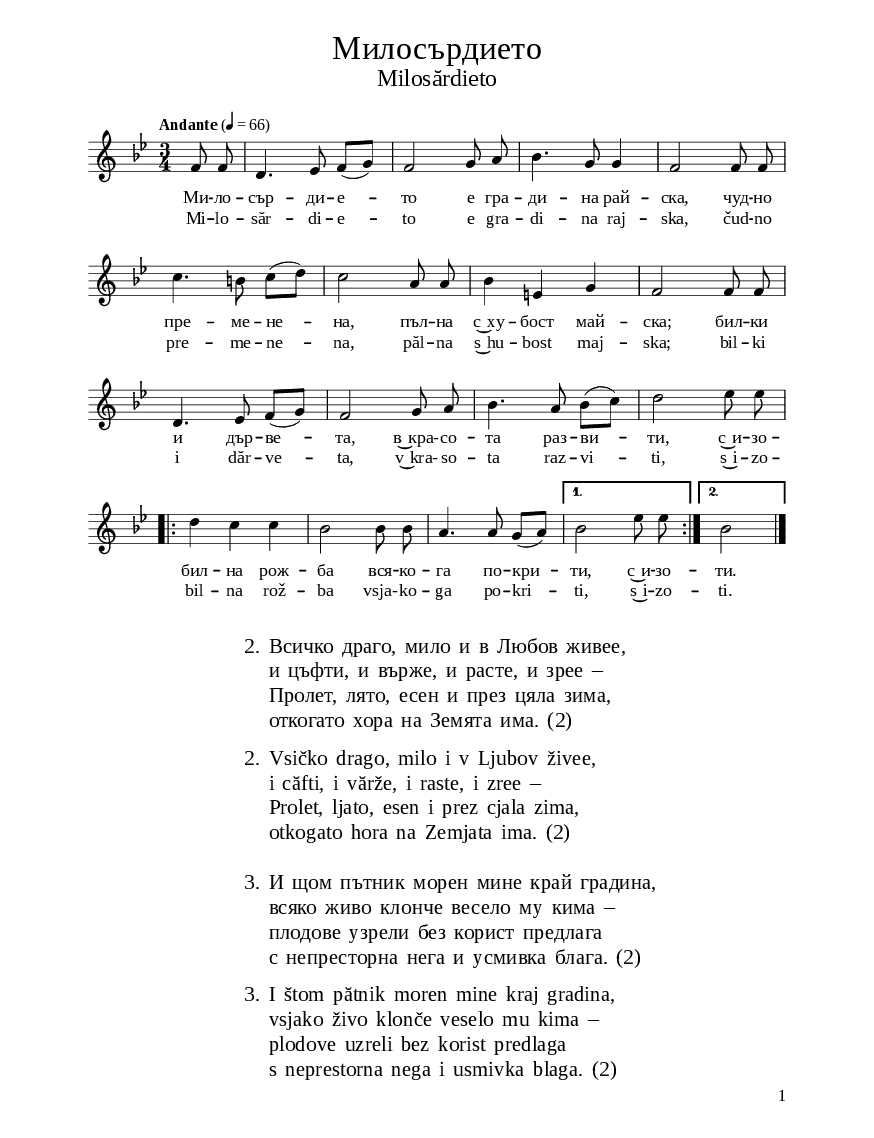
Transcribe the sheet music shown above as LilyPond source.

\version "2.24.2"

% include paper part and global functions
\include "include/globals.ily"

\bookpart {
  \label #'ref038
  \tocItem \markup "Милосърдието – Milosărdieto"
  \include "include/bookpart-paper.ily"
  \score {
    \include "include/score-layout.ily"

    \new Voice \absolute {
      \clef treble
      \key bes \major
      \time 3/4
      \tempoFunc "Andante" 4 "66"
      \autoBeamOff
      \partial 4
      \autoBeamOff
      f'8 f'8 | d'4. es'8 f' ([ g' ]) |  f'2 g'8 a' |  bes'4. g'8 g'4 |  f'2 f'8 f' \break |
      c''4. b'8 c'' ([ d'' ]) |c''2 a'8 a' | bes'4 e' g' | f'2 f'8 f' \break |
      d'4. es'8 f' ([ g' ]) | f'2 g'8 a' | bes'4. a'8 bes' ([ c'' ]) | d''2 es''8 es'' \break
      \repeat volta 2 {d''4 c'' c'' bes'2 bes'8 bes' | a'4. a'8 g' ( [a'] ) |}
      \alternative { { bes'2 es''8 es'' } {  bes'2 \bar "|." \break } }
    }


    \addlyrics {
      Ми -- ло -- сър -- ди -- е -- то е гра -- ди -- на рай --
      ска, чуд -- но пре -- ме -- не -- на, пъл -- на
      с~ху -- бост май -- ска; бил -- ки и дър -- ве --
      та, "в~кра-" -- со -- та раз -- ви -- ти, с~и -- зо
      -- бил -- на рож -- ба вся -- ко -- га по -- кри
      -- ти, с~и -- зо -- ти.
    }

    \addlyrics {
      Mi -- lo -- săr -- di -- e -- to e gra -- di -- na raj --
      ska, čud -- no pre -- me -- ne -- na, păl -- na
      s~hu -- bost maj -- ska; bil -- ki i dăr -- ve --
      ta, "v~kra-" -- so -- ta raz -- vi -- ti, s~i -- zo
      -- bil -- na rož -- ba "vsja-" -- ko -- ga po -- kri
      -- ti, s~i -- zo -- ti.
    }

    \header {
      title = \titleFunc "Милосърдието" "Milosărdieto"
    }

    \midi{}

  } % score



  \markup \fontsize #bgCoupletFontSize {
    \hspace #15
    \override #`(baseline-skip . ,bgCoupletBaselineSkip)
    \column {
      \line {2. Всичко драго, мило и в Любов живее,}

      \line {"   "и цъфти, и върже, и расте, и зрее  –}

      \line {"   "Пролет, лято, есен и през цяла зима,}

      \line {"   "откогато хора на Земята има. (2)}
      \vspace #0.4

      \line {2. Vsičko drago, milo i v Ljubov živee,}

      \line {"   "i căfti, i vărže, i raste, i zree  –}

      \line {"   "Prolet, ljato, esen i prez cjala zima,}

      \line {"   "otkogato hora na Zemjata ima. (2)}
      \line { " " }

      \line {3. И щом пътник морен мине край градина,}

      \line {"   "всяко живо клонче весело му кима –}

      \line {"   "плодове узрели без корист предлага}

      \line {"   "с непресторна нега и усмивка блага. (2)}
      \vspace #0.4
      \line {3. I štom pătnik moren mine kraj gradina,}

      \line {"   "vsjako živo klonče veselo mu kima –}

      \line {"   "plodove uzreli bez korist predlaga}

      \line {"   "s neprestorna nega i usmivka blaga. (2)}


    }


  } % markup

  \pageBreak

  \markup \fontsize #bgCoupletFontSize {
    \hspace #15
    \override #`(baseline-skip . ,bgCoupletBaselineSkip)
    \column {

      \line {4. Бедни и богати, здрави или болни, }

      \line {"   "и по всяко време тука са доволни, }

      \line {"   "че сменяват в Радост грижите, хомота, }

      \line {"   " и с утеха виждат смисъл във живота. (2) }
      \vspace #0.4
      \line {4. Bedni i bogati, zdravi ili bolni, }

      \line {"   "i po vsjako vreme tuka sa dovolni, }

      \line {"   "če smenjavat v Radost grižite, homota, }

      \line {"   " i s uteha viždat smisăl văv života. (2) }
      \line { " " }

      \line {5. Затуй, който дири истинска победа,}

      \line {"   "рай такъв прекрасен нека си отгледа;}

      \line {"   "няма да се свърши щастие за него,}

      \line {"   "ще го благославят и Земя, и Небо. (2)}
      \vspace #0.4
      \line {5. Zatuj, kojto diri istinska pobeda,}

      \line {"   "raj takăv prekrasen neka si otgleda;}

      \line {"   "njama da se svărši štastie za nego,}

      \line {"   "šte go blagoslavjat i Zemja, i Nebo. (2)}
    }


  } % markup


  \markup \empty-two

  % include foreign translation(s) of the song
  \version "2.20.0"

\markup \fill-line { \fontsize #6 "Die Barmherzigkeit" }
\markup \null
\markup \null
\markup \fontsize #+2.5 {
  \hspace #6
  \override #'(baseline-skip . 2)
  \column {
    \line { "   " }
    \line { 1. Die Barmherzigkeit ist ein Paradiesgarten, }

    \line { "   " wunderschön geschmückt, erfüllt von der Maischönheit;  }

    \line { "   " Kräuter und Bäume, entwickelt in Schönheit, }

    \line { "   " immerdar reichlich bedeckt mit Früchten. (2)  }
    \line { "   " }

    \line { 2. Alles Wertvolle und Liebe lebt in Liebe,  }

    \line { "   " blüht, bildet Frucht, gedeiht und reift. }

    \line { "   " Frühling, Sommer, Herbst und Winter,  }

    \line { "   " seitdem es Menschen auf der Erde gibt. (2)}
    \line { "   " }

    \line { 3. Und wenn ein müder Reisender am Garten vorbeikommt, }

    \line { "   " begrüßt ihn freundlich jedes kleine, lebendige Ästchen  }

    \line { "   " und bietet ihm uneigennützig die reifen Früchte }

    \line { "   " mit einer aufrichtigen Wonne und mit einem gütigen Lächeln an. (2)}
    \line { "   " }

    \line { 4. Arme und Reiche, Gesunde oder Kranke }

    \line { "   " sind in jeder Zeit hier zufrieden,  }

    \line { "   " dass sie die Sorgen und das Joch in Freude verwandeln,  }

    \line { "   " mit Trost den Sinn des Lebens sehen. (2)}
    \line { "   " }

    \line { 5. Deshalb sollte jener, der nach dem wahren Sieg sucht, }

    \line { "   " solch ein wunderbares Paradies großziehen.  }

    \line { "   " Das Glück wird für ihn nicht enden  }

    \line { "   " Erde und Himmel werden ihn segnen. (2)}

  }
}


} % bookpart
